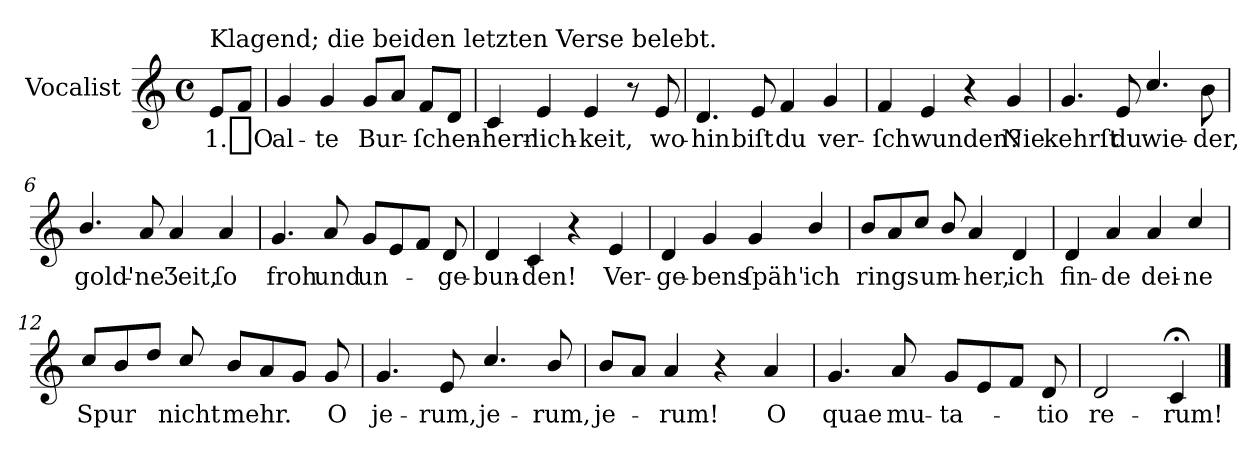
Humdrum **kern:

**kern	**text
*part1	*part1
*staff1	*staff1
*I"Vocalist	*
*k[]	*
*C:	*
*M4/4	*
*met(c)	*
=	=
!LO:TX:a:t=Klagend; die beiden letzten Verse belebt.	!
8eL	1._O
8fJ	.
=1	=1
4g	al-
4g	-te
8gL	Bur-
8aJ	.
8fL	-ſchen-
8dJ	.
=2	=2
4c	-herr-
4e	-lich-
4e	-keit,
8r	.
8e	wo-
=3	=3
4.d	-hin
8e	biſt
4f	du
4g	ver-
=4	=4
4f	-ſchwunden?
4e	.
4r	.
4g	Nie
=5	=5
4.g	kehrſt
8e	du
4.cc/	wie-
8b	-der,
=6	=6
4.b/	gold'-
8a	-ne
4a	Ʒeit,
4a	ſo
=7	=7
4.g	froh
8a	und
8gL	un-
8e	.
8fJ	.
8d	-ge-
=8	=8
4d	-bun-
4c	-den!
4r	.
4e	Ver-
=9	=9
4d	-ge-
4g	-bens
4g	ſpäh'
4b/	ich
=10	=10
8b/L	rings
8a	.
8ccJ	.
8b/	um-
4a	-her,
4d	ich
=11	=11
4d	fin-
4a	-de
4a	dei-
4cc/	-ne
=12	=12
8cc/L	Spur
8b	.
8ddJ	.
8cc/	nicht
8b/L	mehr.
8a	.
8gJ	.
8g	O
=13	=13
4.g	je-
8e	-rum,
4.cc/	je-
8b/	-rum,
=14	=14
8b/L	je-
8aJ	.
4a	-rum!
4r	.
4a	O
=15	=15
4.g	quae
8a	mu-
8gL	-ta-
8e	.
8fJ	.
8d	-tio
=16	=16
2d	re-
4c;<	-rum!
==	==
*-	*-
